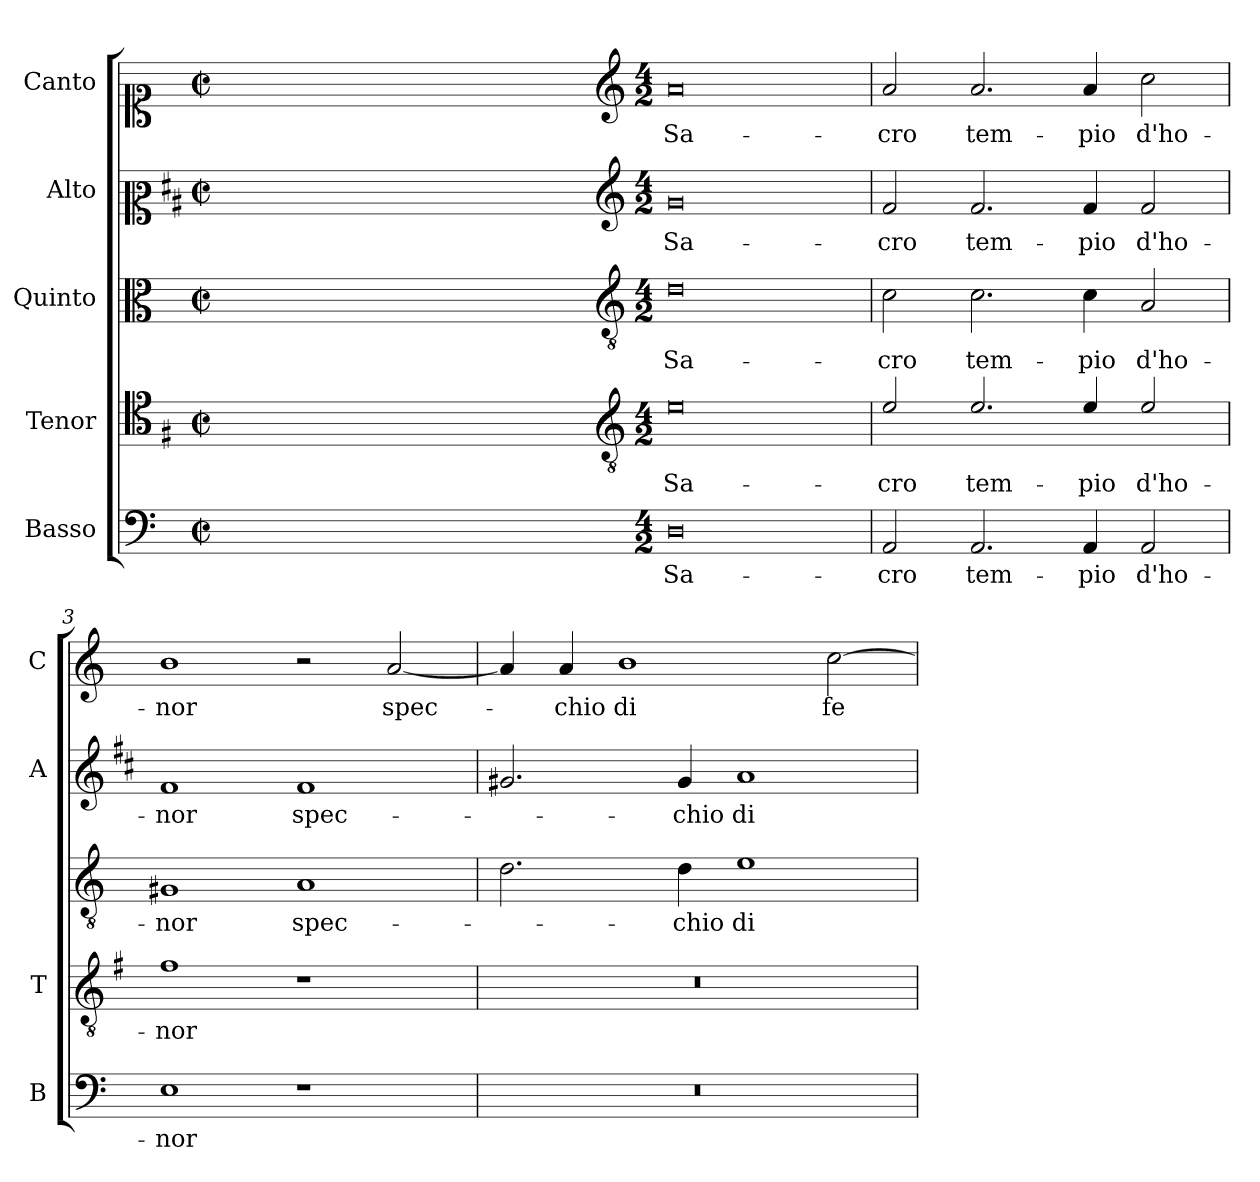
**kern	**text	**kern	**text	**kern	**text	**kern	**text	**kern	**text
*part5	*part5	*part4	*part4	*part3	*part3	*part2	*part2	*part1	*part1
*staff5	*staff5	*staff4	*staff4	*staff3	*staff3	*staff2	*staff2	*staff1	*staff1
*I"Basso	*	*I"Tenor	*	*I"Quinto	*	*I"Alto	*	*I"Canto	*
*I'B	*	*I'T	*	*	*	*I'A	*	*I'C	*
*clefF4	*	*clefC4	*	*clefC3	*	*clefC2	*	*clefC1	*
*	*	*ITrd4c7	*	*	*	*ITrd1c2	*	*	*
*k[]	*	*k[]	*	*k[]	*	*k[]	*	*k[]	*
*C:	*	*C:	*	*C:	*	*C:	*	*C:	*
*M2/2	*	*M2/2	*	*M2/2	*	*M2/2	*	*M2/2	*
*met(c|)	*	*met(c|)	*	*met(c|)	*	*met(c|)	*	*met(c|)	*
=	=	=	=	=	=	=	=	=	=
1ryy	.	1ryy	.	1ryy	.	1ryy	.	1ryy	.
=1X-	=1X-	=1X-	=1X-	=1X-	=1X-	=1X-	=1X-	=1X-	=1X-
4ryy	.	4ryy	.	4ryy	.	4ryy	.	4ryy	.
4ryy	.	4ryy	.	4ryy	.	4ryy	.	4ryy	.
4ryy	.	4ryy	.	4ryy	.	4ryy	.	4ryy	.
4ryy	.	4ryy	.	4ryy	.	4ryy	.	4ryy	.
=1-	=1-	=1-	=1-	=1-	=1-	=1-	=1-	=1-	=1-
*	*	*clefGv2	*	*clefGv2	*	*clefG2	*	*clefG2	*
*M4/2	*	*M4/2	*	*M4/2	*	*M4/2	*	*M4/2	*
!	!LO:LY:b	!	!LO:LY:b	!	!LO:LY:b	!	!LO:LY:b	!	!LO:LY:b
0D	Sa-	0A	Sa-	0d	Sa-	0f	Sa-	0a	Sa-
=2	=2	=2	=2	=2	=2	=2	=2	=2	=2
!	!LO:LY:b	!	!LO:LY:b	!	!LO:LY:b	!	!LO:LY:b	!	!LO:LY:b
2AA/	-cro	2A/	-cro	2c\	-cro	2e/	-cro	2a/	-cro
!	!LO:LY:b	!	!LO:LY:b	!	!LO:LY:b	!	!LO:LY:b	!	!LO:LY:b
2.AA/	tem-	2.A/	tem-	2.c\	tem-	2.e/	tem-	2.a/	tem-
!	!LO:LY:b	!	!LO:LY:b	!	!LO:LY:b	!	!LO:LY:b	!	!LO:LY:b
4AA/	-pio	4A/	-pio	4c\	-pio	4e/	-pio	4a/	-pio
!	!LO:LY:b	!	!LO:LY:b	!	!LO:LY:b	!	!LO:LY:b	!	!LO:LY:b
2AA/	d'ho-	2A/	d'ho-	2A/	d'ho-	2e/	d'ho-	2cc\	d'ho-
=3	=3	=3	=3	=3	=3	=3	=3	=3	=3
!	!LO:LY:b	!	!LO:LY:b	!	!LO:LY:b	!	!LO:LY:b	!	!LO:LY:b
1E	-nor	1B	-nor	1G#X	-nor	1e	-nor	1b	-nor
!	!	!	!	!	!LO:LY:b	!	!LO:LY:b	!	!
1r	.	1r	.	1A	spec-	1e	spec-	2r	.
!	!	!	!	!	!	!	!	!	!LO:LY:b
.	.	.	.	.	.	.	.	[2a/	spec-
=4	=4	=4	=4	=4	=4	=4	=4	=4	=4
0r	.	0r	.	2.d\	.	2.f#X/	.	4a/]	.
!	!	!	!	!	!	!	!	!	!LO:LY:b
.	.	.	.	.	.	.	.	4a/	-chio
!	!	!	!	!	!	!	!	!	!LO:LY:b
.	.	.	.	.	.	.	.	1b	di
!	!	!	!	!	!LO:LY:b	!	!LO:LY:b	!	!
.	.	.	.	4d\	-chio	4f#/	-chio	.	.
!	!	!	!	!	!LO:LY:b	!	!LO:LY:b	!	!
.	.	.	.	1e	di	1g	di	.	.
!	!	!	!	!	!	!	!	!	!LO:LY:b
.	.	.	.	.	.	.	.	[2cc\	fe-
=	=	=	=	=	=	=	=	=	=
*-	*-	*-	*-	*-	*-	*-	*-	*-	*-
